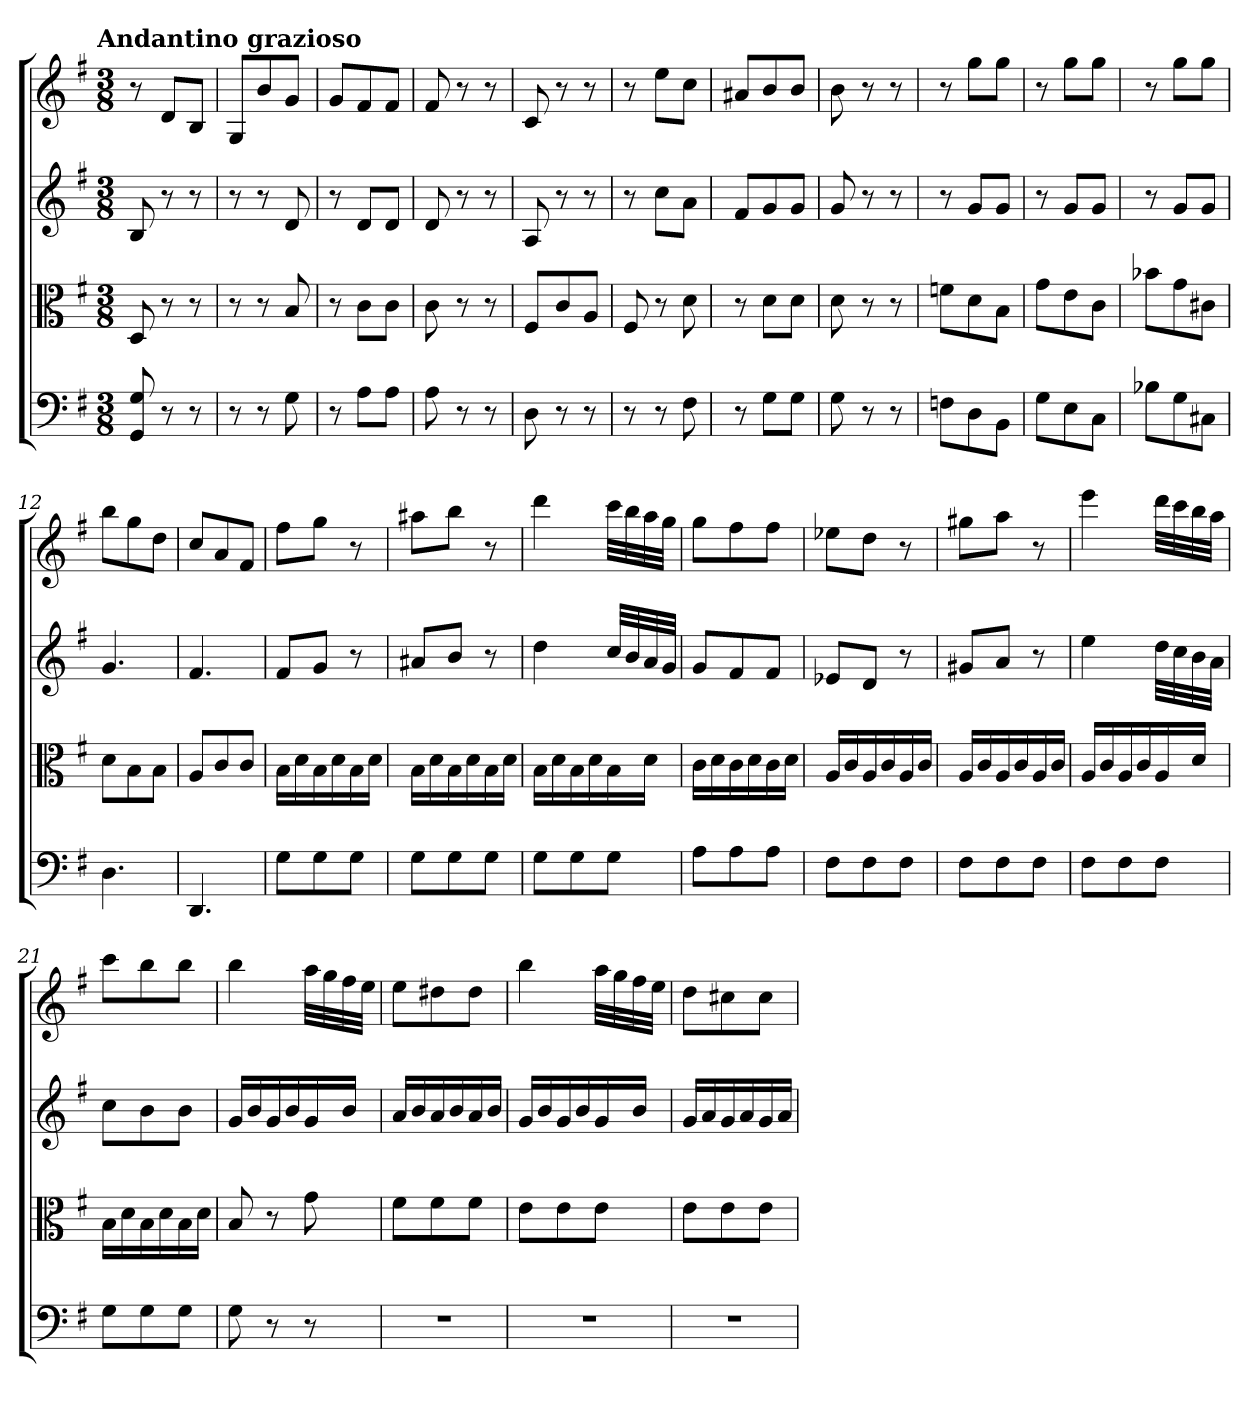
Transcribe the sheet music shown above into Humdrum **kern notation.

**kern	**kern	**kern	**kern
*part4	*part3	*part2	*part1
*staff4	*staff3	*staff2	*staff1
*clefF4	*clefC3	*	*
*k[f#]	*k[f#]	*k[f#]	*k[f#]
*G:	*G:	*G:	*G:
!!LO:TX:omd:t=Andantino grazioso
*M3/8	*M3/8	*M3/8	*M3/8
*MM80	*MM80	*MM80	*MM80
=	=	=	=
8GG 8G	8D	8B	8r
8r	8r	8r	8dL
8r	8r	8r	8BJ
=2	=2	=2	=2
8r	8r	8r	8GL
8r	8r	8r	8b
8G	8B	8d	8gJ
=3	=3	=3	=3
8r	8r	8r	8gL
8A\L	8c\L	8dL	8f#
8A\J	8c\J	8dJ	8f#J
=4	=4	=4	=4
8A	8c	8d	8f#
8r	8r	8r	8r
8r	8r	8r	8r
=5	=5	=5	=5
8D	8F#/L	8A	8c
8r	8c/	8r	8r
8r	8A/J	8r	8r
=6	=6	=6	=6
8r	8F#	8r	8r
8r	8r	8ccL	8eeL
8F#	8d	8aJ	8ccJ
=7	=7	=7	=7
8r	8r	8f#L	8a#XL
8G\L	8d\L	8g	8b
8G\J	8d\J	8gJ	8bJ
=8	=8	=8	=8
8G	8d	8g	8b
8r	8r	8r	8r
8r	8r	8r	8r
=9	=9	=9	=9
8Fn\L	8fn\L	8r	8r
8D\	8d\	8gL	8ggL
8BB\J	8B\J	8gJ	8ggJ
=10	=10	=10	=10
8G\L	8g\L	8r	8r
8E\	8e\	8gL	8ggL
8C\J	8c\J	8gJ	8ggJ
=11	=11	=11	=11
8B-X\L	8b-X\L	8r	8r
8G\	8g\	8gL	8ggL
8C#X\J	8c#X\J	8gJ	8ggJ
=12	=12	=12	=12
4.D	8d\L	4.g	8bbL
.	8B\	.	8gg
.	8B\J	.	8ddJ
=13	=13	=13	=13
4.DD	8A/L	4.f#	8ccL
.	8c/	.	8a
.	8c/J	.	8f#J
=14	=14	=14	=14
8G\L	16B\LL	8f#L	8ff#L
.	16d\	.	.
8G\	16B\	8gJ	8ggJ
.	16d\	.	.
8G\J	16B\	8r	8r
.	16d\JJ	.	.
=15	=15	=15	=15
8G\L	16B\LL	8a#XL	8aa#XL
.	16d\	.	.
8G\	16B\	8bJ	8bbJ
.	16d\	.	.
8G\J	16B\	8r	8r
.	16d\JJ	.	.
=16	=16	=16	=16
8G\L	16B\LL	4dd	4ddd
.	16d\	.	.
8G\	16B\	.	.
.	16d\	.	.
8G\J	16B\	32ccLLL	32cccLLL
.	.	32b	32bb
.	16d\JJ	32a	32aa
.	.	32gJJJ	32ggJJJ
=17	=17	=17	=17
8A\L	16c\LL	8gL	8ggL
.	16d\	.	.
8A\	16c\	8f#	8ff#
.	16d\	.	.
8A\J	16c\	8f#J	8ff#J
.	16d\JJ	.	.
=18	=18	=18	=18
8F#\L	16A/LL	8e-XL	8ee-XL
.	16c/	.	.
8F#\	16A/	8dJ	8ddJ
.	16c/	.	.
8F#\J	16A/	8r	8r
.	16c/JJ	.	.
=19	=19	=19	=19
8F#\L	16A/LL	8g#XL	8gg#XL
.	16c/	.	.
8F#\	16A/	8aJ	8aaJ
.	16c/	.	.
8F#\J	16A/	8r	8r
.	16c/JJ	.	.
=20	=20	=20	=20
8F#\L	16A/LL	4ee	4eee
.	16c/	.	.
8F#\	16A/	.	.
.	16c/	.	.
8F#\J	16A/	32ddLLL	32dddLLL
.	.	32cc	32ccc
.	16d/JJ	32b	32bb
.	.	32aJJJ	32aaJJJ
=21	=21	=21	=21
8G\L	16B\LL	8ccL	8cccL
.	16d\	.	.
8G\	16B\	8b	8bb
.	16d\	.	.
8G\J	16B\	8bJ	8bbJ
.	16d\JJ	.	.
=22	=22	=22	=22
8G	8B	16gLL	4bb
.	.	16b	.
8r	8r	16g	.
.	.	16b	.
8r	8g	16g	32aaLLL
.	.	.	32gg
.	.	16bJJ	32ff#
.	.	.	32eeJJJ
=23	=23	=23	=23
4.r	8f#\L	16aLL	8eeL
.	.	16b	.
.	8f#\	16a	8dd#X
.	.	16b	.
.	8f#\J	16a	8dd#J
.	.	16bJJ	.
=24	=24	=24	=24
4.r	8e\L	16gLL	4bb
.	.	16b	.
.	8e\	16g	.
.	.	16b	.
.	8e\J	16g	32aaLLL
.	.	.	32gg
.	.	16bJJ	32ff#
.	.	.	32eeJJJ
=25	=25	=25	=25
4.r	8e\L	16gLL	8ddL
.	.	16a	.
.	8e\	16g	8cc#X
.	.	16a	.
.	8e\J	16g	8cc#J
.	.	16aJJ	.
=	=	=	=
*-	*-	*-	*-
